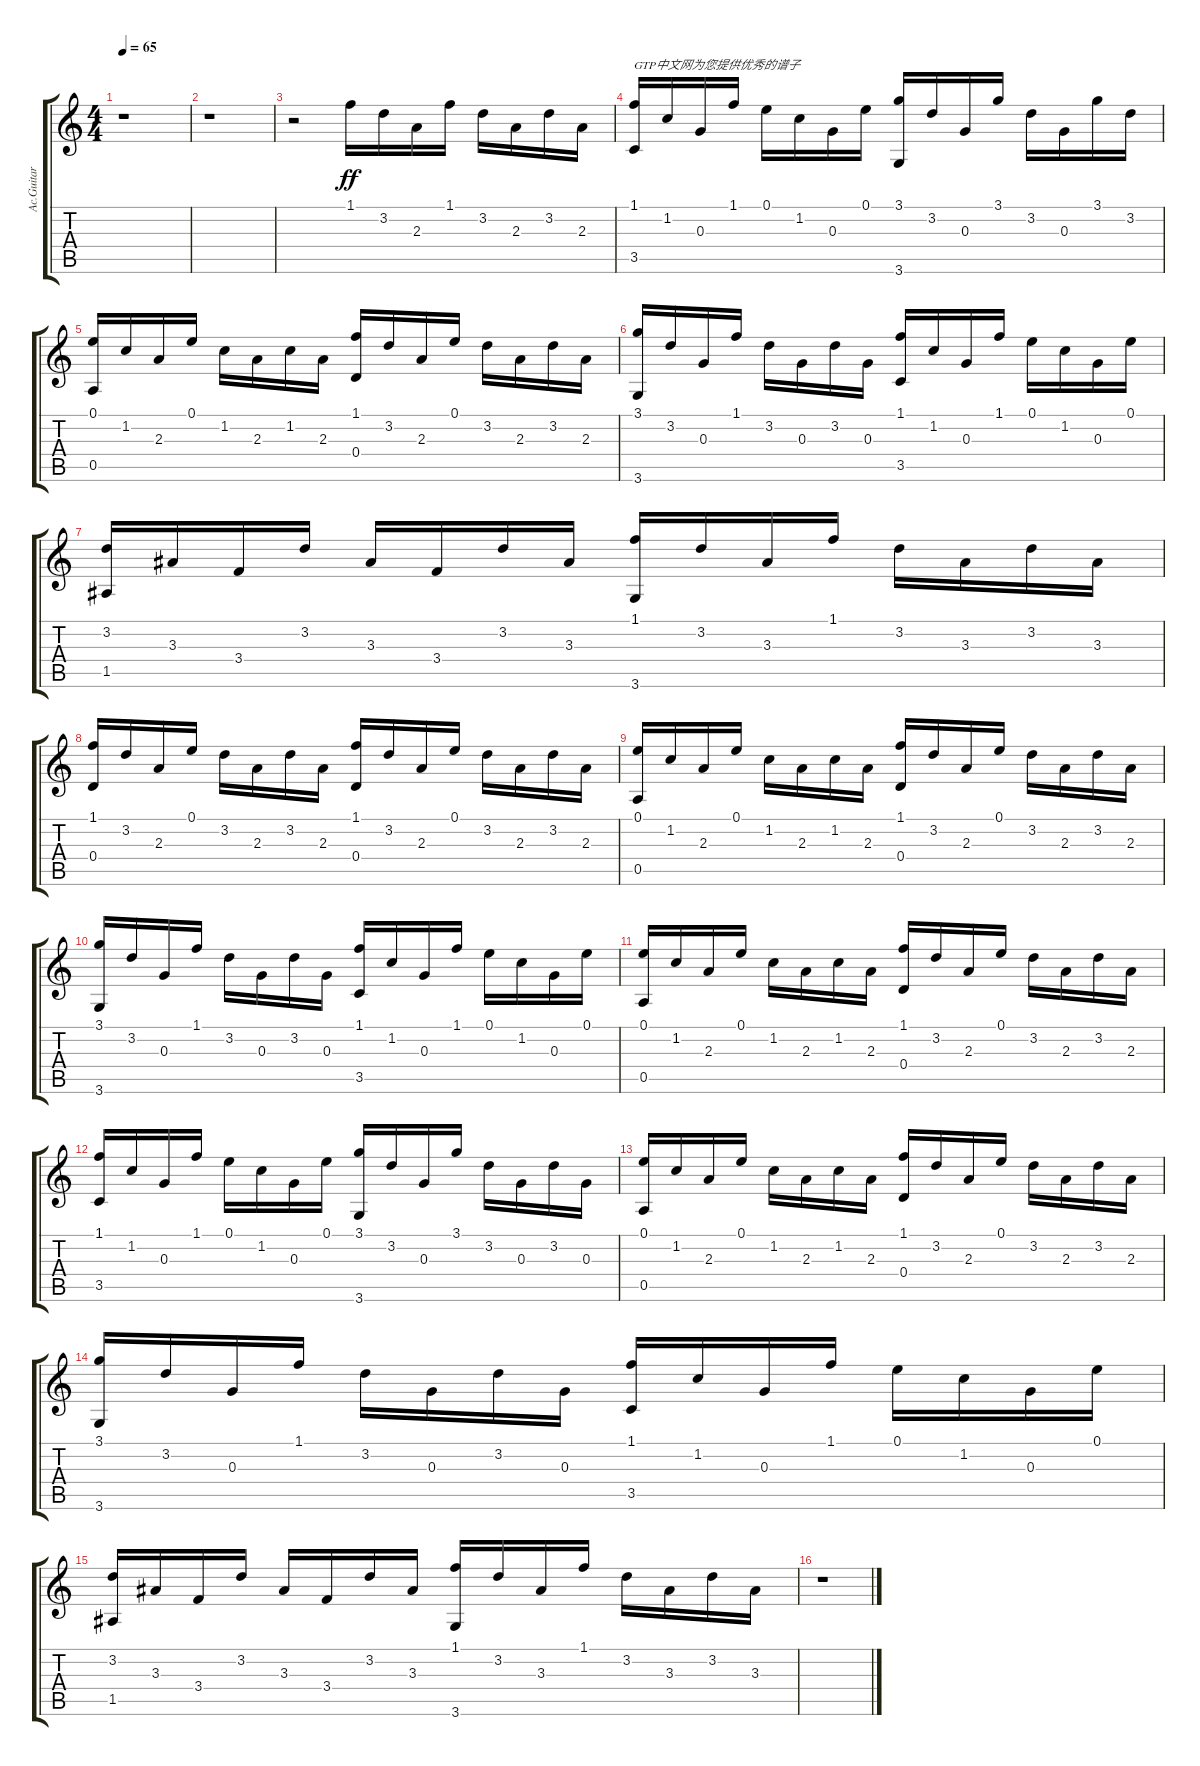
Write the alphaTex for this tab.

\track ("Ac.Guitar" "Ac.Guitar") {instrument acousticguitarsteel}
\staff {score tabs}
\tuning (E4 B3 G3 D3 A2 E2) {hide}
\ts (4 4)
\tempo 65
\clef g2
\ks c
r.1{dy ff instrument acousticguitarsteel} |
r.1 |
r.2 1.1.16{volume 4} 3.2.16{volume 4} 2.3.16{volume 4} 1.1.16{volume 5} 3.2.16{volume 5} 2.3.16{volume 5} 3.2.16{volume 6} 2.3.16{volume 6} |
(1.1 3.5).16{txt "GTP中文网为您提供优秀的谱子" volume 6} 1.2.16{volume 6} 0.3.16{volume 6} 1.1.16{volume 7} 0.1.16{volume 7} 1.2.16{volume 7} 0.3.16{volume 8} 0.1.16{volume 8} (3.1 3.6).16{volume 8} 3.2.16{volume 8} 0.3.16{volume 8} 3.1.16{volume 8} 3.2.16{volume 8} 0.3.16{volume 9} 3.1.16{volume 9} 3.2.16{volume 9} |
(0.1 0.5).16{volume 9} 1.2.16{volume 9} 2.3.16{volume 9} 0.1.16{volume 10} 1.2.16{volume 10} 2.3.16{volume 10} 1.2.16{volume 10} 2.3.16{volume 10} (1.1 0.4).16{volume 10} 3.2.16{volume 10} 2.3.16{volume 10} 0.1.16{volume 11} 3.2.16{volume 11} 2.3.16{volume 11} 3.2.16{volume 11} 2.3.16{volume 11} |
(3.1 3.6).16{volume 11} 3.2.16 0.3.16 1.1.16 3.2.16 0.3.16 3.2.16 0.3.16 (1.1 3.5).16 1.2.16 0.3.16 1.1.16 0.1.16 1.2.16 0.3.16 0.1.16 |
(3.2 1.5).16 3.3.16 3.4.16 3.2.16 3.3.16 3.4.16 3.2.16 3.3.16 (1.1 3.6).16 3.2.16 3.3.16 1.1.16 3.2.16 3.3.16 3.2.16 3.3.16 |
(1.1 0.4).16 3.2.16 2.3.16 0.1.16 3.2.16 2.3.16 3.2.16 2.3.16 (1.1 0.4).16 3.2.16 2.3.16 0.1.16 3.2.16 2.3.16 3.2.16 2.3.16 |
(0.1 0.5).16{volume 14} 1.2.16 2.3.16 0.1.16 1.2.16 2.3.16 1.2.16 2.3.16 (1.1 0.4).16 3.2.16 2.3.16 0.1.16 3.2.16 2.3.16 3.2.16 2.3.16 |
(3.1 3.6).16 3.2.16 0.3.16 1.1.16 3.2.16 0.3.16 3.2.16 0.3.16 (1.1 3.5).16 1.2.16 0.3.16 1.1.16 0.1.16 1.2.16 0.3.16 0.1.16 |
(0.1 0.5).16 1.2.16 2.3.16 0.1.16 1.2.16 2.3.16 1.2.16 2.3.16 (1.1 0.4).16 3.2.16 2.3.16 0.1.16 3.2.16 2.3.16 3.2.16 2.3.16 |
(1.1 3.5).16 1.2.16 0.3.16 1.1.16 0.1.16 1.2.16 0.3.16 0.1.16 (3.1 3.6).16 3.2.16 0.3.16 3.1.16 3.2.16 0.3.16 3.2.16 0.3.16 |
(0.1 0.5).16 1.2.16 2.3.16 0.1.16 1.2.16 2.3.16 1.2.16 2.3.16 (1.1 0.4).16 3.2.16 2.3.16 0.1.16 3.2.16 2.3.16 3.2.16 2.3.16 |
(3.1 3.6).16 3.2.16 0.3.16 1.1.16 3.2.16 0.3.16 3.2.16 0.3.16 (1.1 3.5).16 1.2.16 0.3.16 1.1.16 0.1.16 1.2.16 0.3.16 0.1.16 |
(3.2 1.5).16 3.3.16 3.4.16 3.2.16 3.3.16 3.4.16 3.2.16 3.3.16 (1.1 3.6).16 3.2.16 3.3.16 1.1.16 3.2.16 3.3.16 3.2.16 3.3.16 |
r.1
